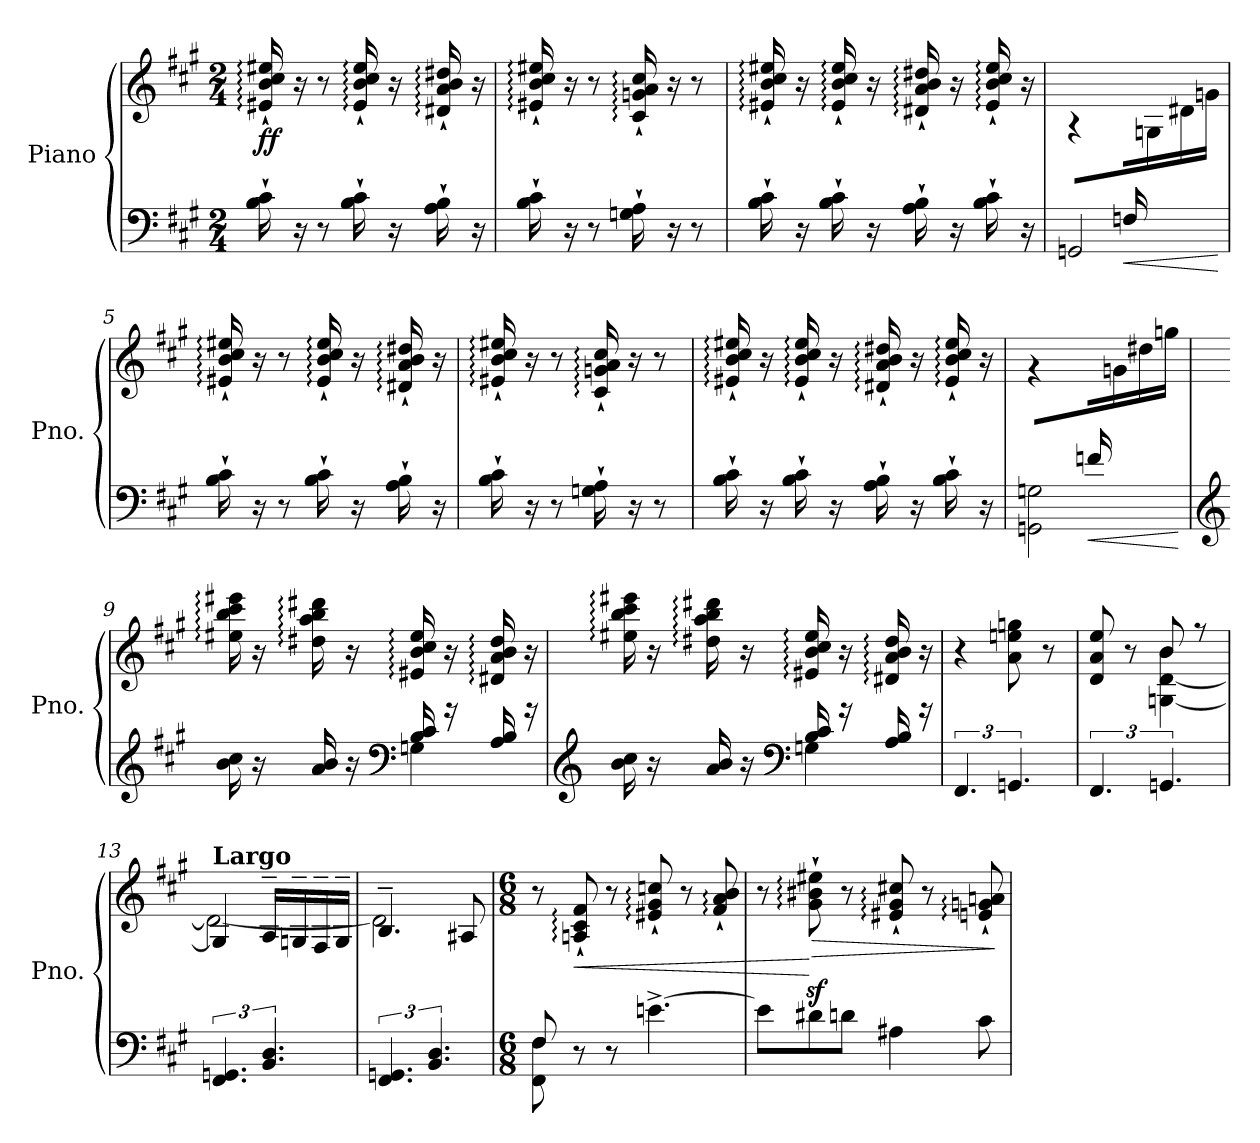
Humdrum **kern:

**kern	**kern	**dynam
*part1	*part1	*part1
*staff2	*staff1	*staff1/2
*I"Piano	*	*
*I'Pno.	*	*
*clefF4	*clefG2	*
*k[f#c#g#]	*k[f#c#g#]	*
*M2/4	*M2/4	*
*MM100	*MM100	*
=1	=1	=1
!	!	!LO:DY:b
16B\` 16c#\`	16e#X/:` 16b/:` 16cc#/:` 16ee#X/:`	ff
16r	16r	.
8r	8r	.
16B\` 16c#\`	16e#/:` 16b/:` 16cc#/:` 16ee#/:`	.
16r	16r	.
16A\` 16B\`	16d#X/:` 16a/:` 16b/:` 16dd#X/:`	.
16r	16r	.
=2	=2	=2
16B\` 16c#\`	16e#X/:` 16b/:` 16cc#/:` 16ee#X/:`	.
16r	16r	.
8r	8r	.
16Gn\` 16A\`	16c#/:` 16gn/:` 16a/:` 16cc#/:`	.
16r	16r	.
8r	8r	.
=3	=3	=3
16B\` 16c#\`	16e#X/:` 16b/:` 16cc#/:` 16ee#X/:`	.
16r	16r	.
16B\` 16c#\`	16e#/:` 16b/:` 16cc#/:` 16ee#/:`	.
16r	16r	.
16A\` 16B\`	16d#X/:` 16a/:` 16b/:` 16dd#X/:`	.
16r	16r	.
16B\` 16c#\`	16e#/:` 16b/:` 16cc#/:` 16ee#/:`	.
16r	16r	.
!!LO:LB:g=z
=4	=4	=4
*^	*	*
4ryy	2GGn/	4r	.
!	!	!	!LO:HP:b=2
(>16Fn/LL	.	16ryy	<
8.ryy	.	16Gn\	.
.	.	16d#X\	.
.	.	16gn\JJ	.
*v	*v	*	*
.	.	[
=5	=5	=5
16B\` 16c#\`	16e#X/:` 16b/:` 16cc#/:` 16ee#X/:`)	.
16r	16r	.
8r	8r	.
16B\` 16c#\`	16e#/:` 16b/:` 16cc#/:` 16ee#/:`	.
16r	16r	.
16A\` 16B\`	16d#X/:` 16a/:` 16b/:` 16dd#X/:`	.
16r	16r	.
=6	=6	=6
16B\` 16c#\`	16e#X/:` 16b/:` 16cc#/:` 16ee#X/:`	.
16r	16r	.
8r	8r	.
16Gn\` 16A\`	16c#/:` 16gn/:` 16a/:` 16cc#/:`	.
16r	16r	.
8r	8r	.
=7	=7	=7
16B\` 16c#\`	16e#X/:` 16b/:` 16cc#/:` 16ee#X/:`	.
16r	16r	.
16B\` 16c#\`	16e#/:` 16b/:` 16cc#/:` 16ee#/:`	.
16r	16r	.
16A\` 16B\`	16d#X/:` 16a/:` 16b/:` 16dd#X/:`	.
16r	16r	.
16B\` 16c#\`	16e#/:` 16b/:` 16cc#/:` 16ee#/:`	.
16r	16r	.
!!LO:LB:g=z
=8	=8	=8
*^	*	*
4ryy	2GGn\ 2Gn\	4r	.
!	!	!	!LO:HP:b=2
(>16fn/LL	.	16ryy	<
8.ryy	.	16gn\	.
.	.	16dd#X\	.
.	.	16ggn\JJ	.
*v	*v	*	*
.	.	[
=9	=9	=9
*clefG2	*	*
*^	*	*
16b\ 16cc#\	4ryy	16ee#X\: 16bb\: 16ccc#\: 16eee#X\:)	.
16r	.	16r	.
16a/ 16b/	.	16dd#X\: 16aa\: 16bb\: 16ddd#X\:	.
16r	.	16r	.
*clefF4	*	*	*
16B/ 16c#/	4Gn\	16e#X/: 16b/: 16cc#/: 16ee#/:	.
16r	.	16r	.
16A/ 16B/	.	16d#X/: 16a/: 16b/: 16dd#/:	.
16r	.	16r	.
=10	=10	=10	=10
*clefG2	*	*	*
16b\ 16cc#\	4ryy	16ee#X\: 16bb\: 16ccc#\: 16eee#X\:	.
16r	.	16r	.
16a/ 16b/	.	16dd#X\: 16aa\: 16bb\: 16ddd#X\:	.
16r	.	16r	.
*clefF4	*	*	*
16B/ 16c#/	4Gn\	16e#X/: 16b/: 16cc#/: 16ee#/:	.
16r	.	16r	.
16A/ 16B/	.	16d#X/: 16a/: 16b/: 16dd#/:	.
16r	.	16r	.
*v	*v	*	*
!!LO:LB:g=z
=11	=11	=11
6.FF#/	4r	.
6.GGn/	8a\ 8een\ 8ggn\	.
.	8r	.
=12	=12	=12
*	*^	*
6.FF#/	8d/ 8a/ 8ee/	4ryy	.
.	8r	.	.
6.GGn/	8b/	[4Gn\ [4d\ 4b\	.
.	8r	.	.
=13	=13	=13	=13
!	!LO:TX:a:B:t=Largo	!	!
6.FF#/ 6.GGn/	4G/]	2d\_	.
6.BB/ 6.D/	16A~/LL	.	.
.	16Gn~/	.	.
.	16F#~/	.	.
.	16G~/JJ	.	.
=14	=14	=14	=14
6.FF#/ 6.GGn/	4.B~/	2d\]	.
6.BB/ 6.D/	.	.	.
.	8A#X/	.	.
*	*v	*v	*
!!LO:LB:g=z
=15	=15	=15
*M6/8	*M6/8	*
*	*MM180	*
*^	*	*
8F#/	8FF#\ 8F#\	8r	.
!	!	!	!LO:HP:b
8r	2ryy	8An/:` 8c#/:` 8f#/:`	<
8r	.	8r	.
[4.en^\	.	8e#X/:` 8g#/:` 8ccn/:`	.
.	.	8r	.
.	8ryy	8f#/:` 8a/:` 8b/:`	.
*v	*v	*	*
=16	=16	=16
8e\L]	8r	.
!	!	!LO:HP:n=1:b
8d#X\	8g#\z<:` 8b#X\z<:` 8ee#X\z<:`	[ >
8dn\J	8r	.
4A#X\	8e#X/:` 8g#/:` 8cc#X/:`	.
.	8r	.
8c#\	8en/:` 8gn/:` 8an/:`	.
.	.	]
=	=	=
*-	*-	*-
